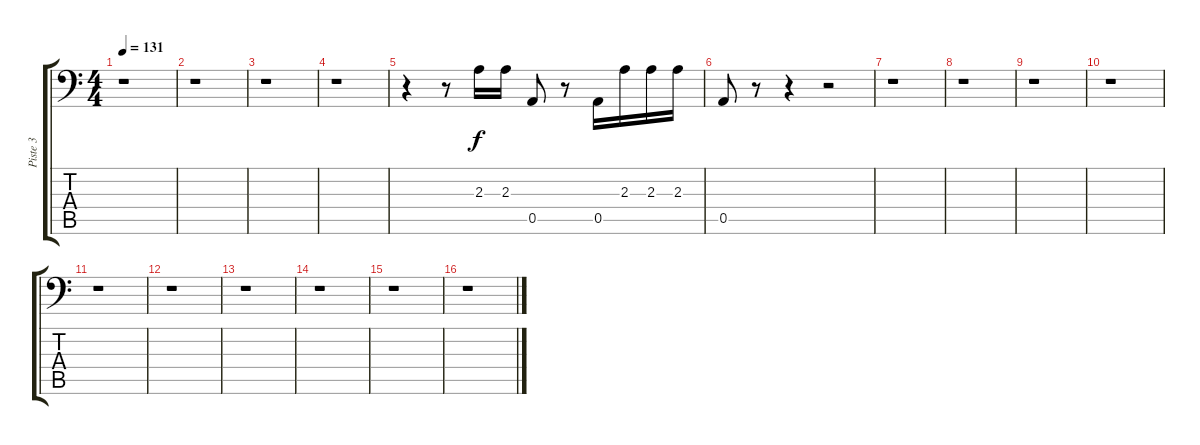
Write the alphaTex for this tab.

\track ("Piste 3" "Piste 3") {instrument synthbass1}
\staff {score tabs}
\tuning (E3 B2 G2 D2 A1 E1) {hide}
\ts (4 4)
\tempo 131
\clef f4
\ks c
r.1{dy f} |
r.1 |
r.1 |
r.1 |
r.4 r.8 2.3.16 2.3.16 0.5.8 r.8 0.5.16 2.3.16 2.3.16 2.3.16 |
0.5.8 r.8 r.4 r.2 |
r.1 |
r.1 |
r.1 |
r.1 |
r.1 |
r.1 |
r.1 |
r.1 |
r.1 |
r.1
